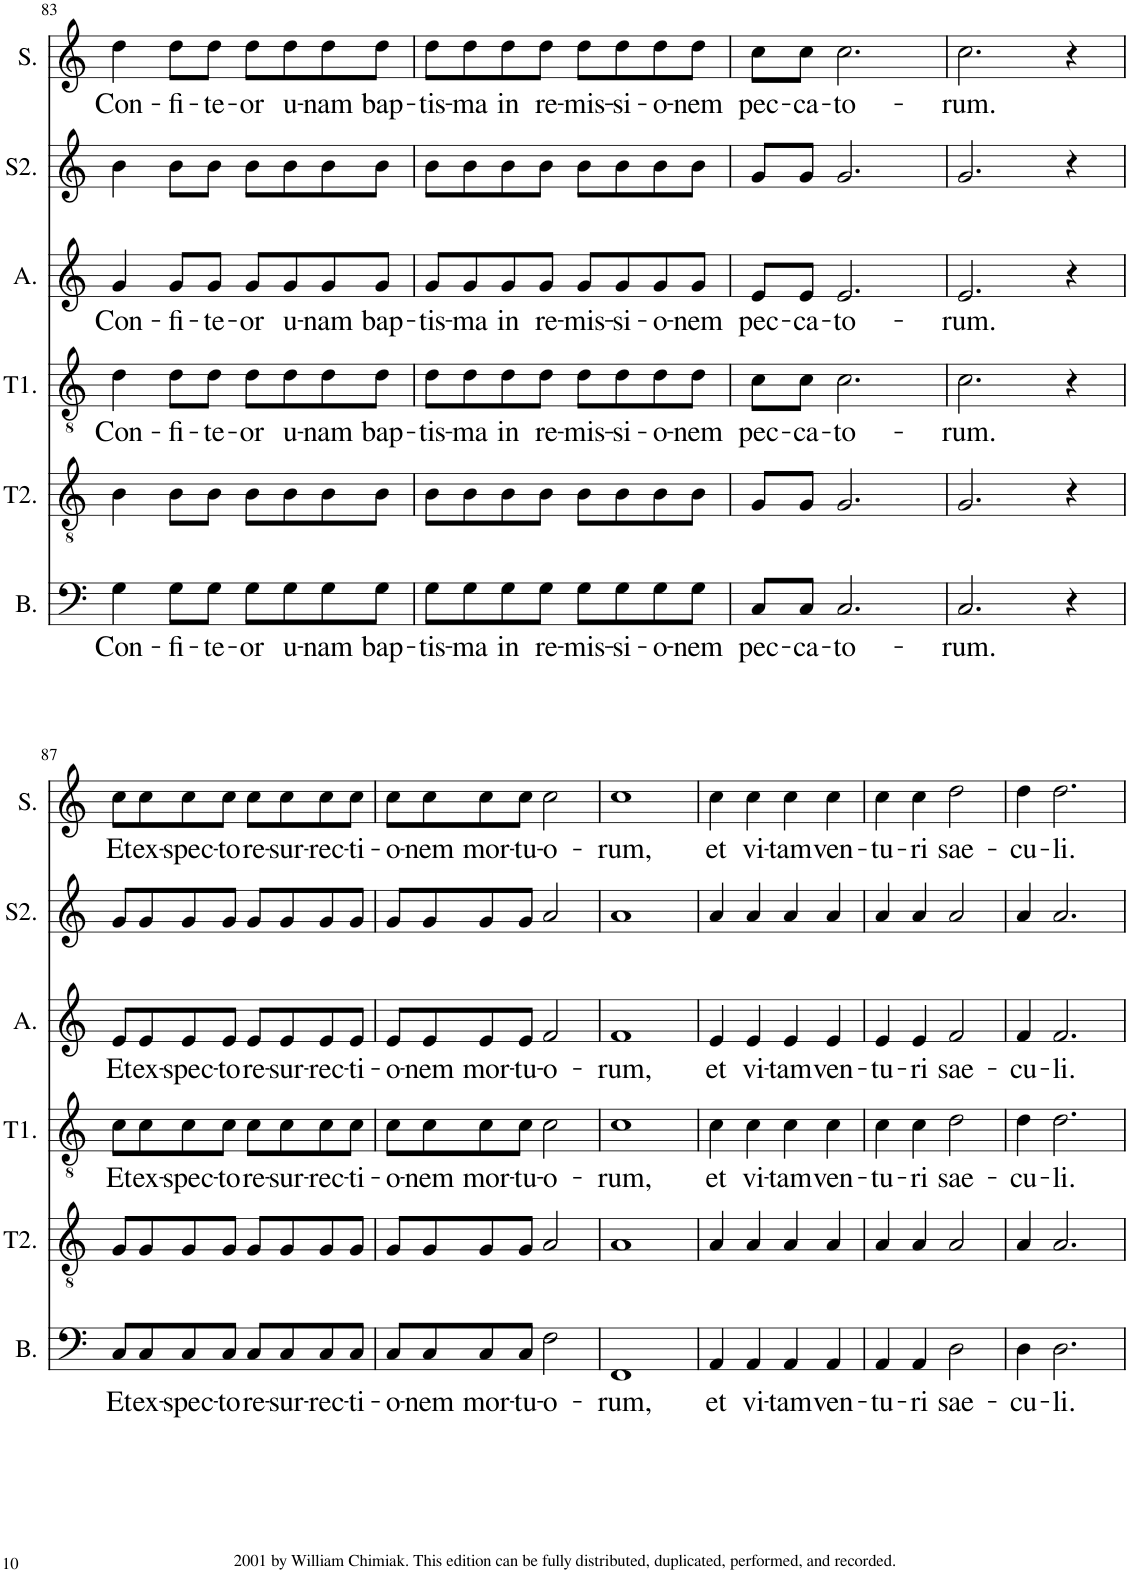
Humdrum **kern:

**kern	**text	**kern	**kern	**text	**kern	**text	**kern	**kern	**text
*part6	*part6	*part5	*part4	*part4	*part3	*part3	*part2	*part1	*part1
*staff6	*staff6	*staff5	*staff4	*staff4	*staff3	*staff3	*staff2	*staff1	*staff1
*I"Bass	*	*I"Tenor2	*I"Tenor1	*	*I"Alto	*	*I"Soprano2	*I"Soprano	*
*I'B.	*	*I'T2.	*I'T1.	*	*I'A.	*	*I'S2.	*I'S.	*
!!LO:PB:g=z
*clefF4	*	*clefGv2	*clefGv2	*	*clefG2	*	*clefG2	*clefG2	*
*k[]	*	*k[]	*k[]	*	*k[]	*	*k[]	*k[]	*
*M4/4	*	*M4/4	*M4/4	*	*M4/4	*	*M4/4	*M4/4	*
=83	=83	=83	=83	=83	=83	=83	=83	=83	=83
!	!LO:LY:b	!	!	!LO:LY:b	!	!LO:LY:b	!	!	!LO:LY:b
4G\	Con-	4B\	4d\	Con-	4g/	Con-	4b\	4dd\	Con-
!	!LO:LY:b	!	!	!LO:LY:b	!	!LO:LY:b	!	!	!LO:LY:b
8G\L	-fi-	8B\L	8d\L	-fi-	8g/L	-fi-	8b\L	8dd\L	-fi-
!	!LO:LY:b	!	!	!LO:LY:b	!	!LO:LY:b	!	!	!LO:LY:b
8G\J	-te-	8B\J	8d\J	-te-	8g/J	-te-	8b\J	8dd\J	-te-
!	!LO:LY:b	!	!	!LO:LY:b	!	!LO:LY:b	!	!	!LO:LY:b
8G\L	-or	8B\L	8d\L	-or	8g/L	-or	8b\L	8dd\L	-or
!	!LO:LY:b	!	!	!LO:LY:b	!	!LO:LY:b	!	!	!LO:LY:b
8G\	u-	8B\	8d\	u-	8g/	u-	8b\	8dd\	u-
!	!LO:LY:b	!	!	!LO:LY:b	!	!LO:LY:b	!	!	!LO:LY:b
8G\	-nam	8B\	8d\	-nam	8g/	-nam	8b\	8dd\	-nam
!	!LO:LY:b	!	!	!LO:LY:b	!	!LO:LY:b	!	!	!LO:LY:b
8G\J	bap-	8B\J	8d\J	bap-	8g/J	bap-	8b\J	8dd\J	bap-
=84	=84	=84	=84	=84	=84	=84	=84	=84	=84
!	!LO:LY:b	!	!	!LO:LY:b	!	!LO:LY:b	!	!	!LO:LY:b
8G\L	-tis-	8B\L	8d\L	-tis-	8g/L	-tis-	8b\L	8dd\L	-tis-
!	!LO:LY:b	!	!	!LO:LY:b	!	!LO:LY:b	!	!	!LO:LY:b
8G\	-ma	8B\	8d\	-ma	8g/	-ma	8b\	8dd\	-ma
!	!LO:LY:b	!	!	!LO:LY:b	!	!LO:LY:b	!	!	!LO:LY:b
8G\	in	8B\	8d\	in	8g/	in	8b\	8dd\	in
!	!LO:LY:b	!	!	!LO:LY:b	!	!LO:LY:b	!	!	!LO:LY:b
8G\J	re-	8B\J	8d\J	re-	8g/J	re-	8b\J	8dd\J	re-
!	!LO:LY:b	!	!	!LO:LY:b	!	!LO:LY:b	!	!	!LO:LY:b
8G\L	-mis-	8B\L	8d\L	-mis-	8g/L	-mis-	8b\L	8dd\L	-mis-
!	!LO:LY:b	!	!	!LO:LY:b	!	!LO:LY:b	!	!	!LO:LY:b
8G\	-si-	8B\	8d\	-si-	8g/	-si-	8b\	8dd\	-si-
!	!LO:LY:b	!	!	!LO:LY:b	!	!LO:LY:b	!	!	!LO:LY:b
8G\	-o-	8B\	8d\	-o-	8g/	-o-	8b\	8dd\	-o-
!	!LO:LY:b	!	!	!LO:LY:b	!	!LO:LY:b	!	!	!LO:LY:b
8G\J	-nem	8B\J	8d\J	-nem	8g/J	-nem	8b\J	8dd\J	-nem
=85	=85	=85	=85	=85	=85	=85	=85	=85	=85
!	!LO:LY:b	!	!	!LO:LY:b	!	!LO:LY:b	!	!	!LO:LY:b
8C/L	pec-	8G/L	8c\L	pec-	8e/L	pec-	8g/L	8cc\L	pec-
!	!LO:LY:b	!	!	!LO:LY:b	!	!LO:LY:b	!	!	!LO:LY:b
8C/J	-ca-	8G/J	8c\J	-ca-	8e/J	-ca-	8g/J	8cc\J	-ca-
!	!LO:LY:b	!	!	!LO:LY:b	!	!LO:LY:b	!	!	!LO:LY:b
2.C/	-to-	2.G/	2.c\	-to-	2.e/	-to-	2.g/	2.cc\	-to-
=86	=86	=86	=86	=86	=86	=86	=86	=86	=86
!	!LO:LY:b	!	!	!LO:LY:b	!	!LO:LY:b	!	!	!LO:LY:b
2.C/	-rum.	2.G/	2.c\	-rum.	2.e/	-rum.	2.g/	2.cc\	-rum.
4r	.	4r	4r	.	4r	.	4r	4r	.
!!LO:LB:g=z
=87	=87	=87	=87	=87	=87	=87	=87	=87	=87
!	!LO:LY:b	!	!	!LO:LY:b	!	!LO:LY:b	!	!	!LO:LY:b
8C/L	Et	8G/L	8c\L	Et	8e/L	Et	8g/L	8cc\L	Et
!	!LO:LY:b	!	!	!LO:LY:b	!	!LO:LY:b	!	!	!LO:LY:b
8C/	ex-	8G/	8c\	ex-	8e/	ex-	8g/	8cc\	ex-
!	!LO:LY:b	!	!	!LO:LY:b	!	!LO:LY:b	!	!	!LO:LY:b
8C/	-spec-	8G/	8c\	-spec-	8e/	-spec-	8g/	8cc\	-spec-
!	!LO:LY:b	!	!	!LO:LY:b	!	!LO:LY:b	!	!	!LO:LY:b
8C/J	-to	8G/J	8c\J	-to	8e/J	-to	8g/J	8cc\J	-to
!	!LO:LY:b	!	!	!LO:LY:b	!	!LO:LY:b	!	!	!LO:LY:b
8C/L	re-	8G/L	8c\L	re-	8e/L	re-	8g/L	8cc\L	re-
!	!LO:LY:b	!	!	!LO:LY:b	!	!LO:LY:b	!	!	!LO:LY:b
8C/	-sur-	8G/	8c\	-sur-	8e/	-sur-	8g/	8cc\	-sur-
!	!LO:LY:b	!	!	!LO:LY:b	!	!LO:LY:b	!	!	!LO:LY:b
8C/	-rec-	8G/	8c\	-rec-	8e/	-rec-	8g/	8cc\	-rec-
!	!LO:LY:b	!	!	!LO:LY:b	!	!LO:LY:b	!	!	!LO:LY:b
8C/J	-ti-	8G/J	8c\J	-ti-	8e/J	-ti-	8g/J	8cc\J	-ti-
=88	=88	=88	=88	=88	=88	=88	=88	=88	=88
!	!LO:LY:b	!	!	!LO:LY:b	!	!LO:LY:b	!	!	!LO:LY:b
8C/L	-o-	8G/L	8c\L	-o-	8e/L	-o-	8g/L	8cc\L	-o-
!	!LO:LY:b	!	!	!LO:LY:b	!	!LO:LY:b	!	!	!LO:LY:b
8C/	-nem	8G/	8c\	-nem	8e/	-nem	8g/	8cc\	-nem
!	!LO:LY:b	!	!	!LO:LY:b	!	!LO:LY:b	!	!	!LO:LY:b
8C/	mor-	8G/	8c\	mor-	8e/	mor-	8g/	8cc\	mor-
!	!LO:LY:b	!	!	!LO:LY:b	!	!LO:LY:b	!	!	!LO:LY:b
8C/J	-tu-	8G/J	8c\J	-tu-	8e/J	-tu-	8g/J	8cc\J	-tu-
!	!LO:LY:b	!	!	!LO:LY:b	!	!LO:LY:b	!	!	!LO:LY:b
2F\	-o-	2A/	2c\	-o-	2f/	-o-	2a/	2cc\	-o-
=89	=89	=89	=89	=89	=89	=89	=89	=89	=89
!	!LO:LY:b	!	!	!LO:LY:b	!	!LO:LY:b	!	!	!LO:LY:b
1FF	-rum,	1A	1c	-rum,	1f	-rum,	1a	1cc	-rum,
=90	=90	=90	=90	=90	=90	=90	=90	=90	=90
!	!LO:LY:b	!	!	!LO:LY:b	!	!LO:LY:b	!	!	!LO:LY:b
4AA/	et	4A/	4c\	et	4e/	et	4a/	4cc\	et
!	!LO:LY:b	!	!	!LO:LY:b	!	!LO:LY:b	!	!	!LO:LY:b
4AA/	vi-	4A/	4c\	vi-	4e/	vi-	4a/	4cc\	vi-
!	!LO:LY:b	!	!	!LO:LY:b	!	!LO:LY:b	!	!	!LO:LY:b
4AA/	-tam	4A/	4c\	-tam	4e/	-tam	4a/	4cc\	-tam
!	!LO:LY:b	!	!	!LO:LY:b	!	!LO:LY:b	!	!	!LO:LY:b
4AA/	ven-	4A/	4c\	ven-	4e/	ven-	4a/	4cc\	ven-
=91	=91	=91	=91	=91	=91	=91	=91	=91	=91
!	!LO:LY:b	!	!	!LO:LY:b	!	!LO:LY:b	!	!	!LO:LY:b
4AA/	-tu-	4A/	4c\	-tu-	4e/	-tu-	4a/	4cc\	-tu-
!	!LO:LY:b	!	!	!LO:LY:b	!	!LO:LY:b	!	!	!LO:LY:b
4AA/	-ri	4A/	4c\	-ri	4e/	-ri	4a/	4cc\	-ri
!	!LO:LY:b	!	!	!LO:LY:b	!	!LO:LY:b	!	!	!LO:LY:b
2D\	sae-	2A/	2d\	sae-	2f/	sae-	2a/	2dd\	sae-
=92	=92	=92	=92	=92	=92	=92	=92	=92	=92
!	!LO:LY:b	!	!	!LO:LY:b	!	!LO:LY:b	!	!	!LO:LY:b
4D\	-cu-	4A/	4d\	-cu-	4f/	-cu-	4a/	4dd\	-cu-
!	!LO:LY:b	!	!	!LO:LY:b	!	!LO:LY:b	!	!	!LO:LY:b
2.D\	-li.	2.A/	2.d\	-li.	2.f/	-li.	2.a/	2.dd\	-li.
=	=	=	=	=	=	=	=	=	=
*-	*-	*-	*-	*-	*-	*-	*-	*-	*-
